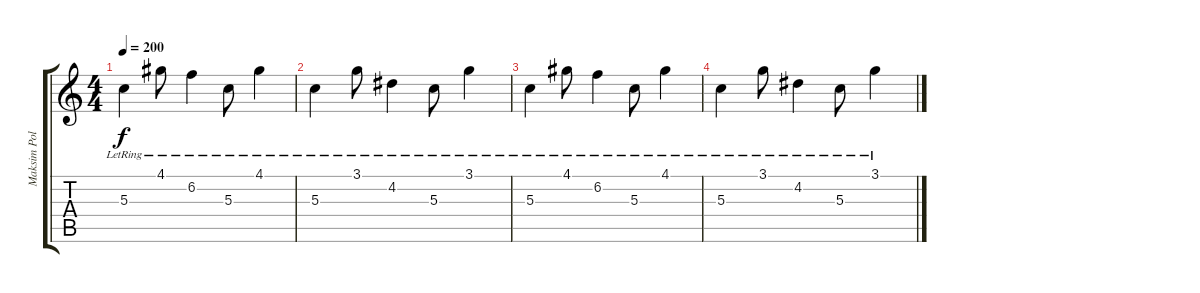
\track ("Maksim Polivanov" "Maksim Pol") {instrument electricguitarjazz}
\staff {score tabs}
\tuning (E4 B3 G3 D3 A2 E2) {hide}
\ts (4 4)
\tempo 200
\clef g2
\ks c
5.3{lr}.4{dy f volume 0} 4.1{lr}.8 6.2{lr}.4 5.3{lr}.8 4.1{lr}.4 |
5.3{lr}.4 3.1{lr}.8 4.2{lr}.4 5.3{lr}.8 3.1{lr}.4 |
5.3{lr}.4 4.1{lr}.8 6.2{lr}.4 5.3{lr}.8 4.1{lr}.4 |
5.3{lr}.4 3.1{lr}.8 4.2{lr}.4 5.3{lr}.8 3.1{lr}.4
